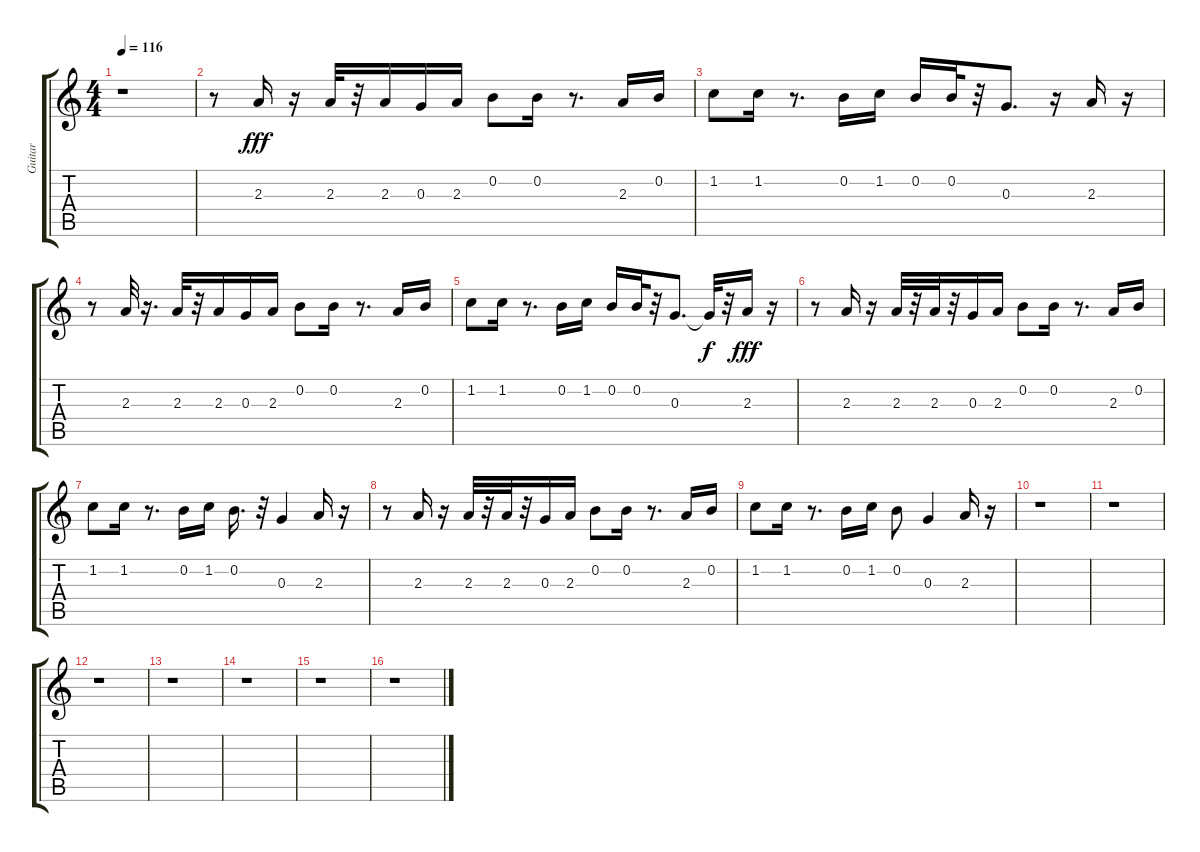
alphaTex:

\track ("Guitar" "Guitar") {instrument electricguitarmuted}
\staff {score tabs}
\tuning (E4 B3 G3 D3 A2 E2) {hide}
\ts (4 4)
\tempo 116
\clef g2
\ks c
r.1{dy fff instrument electricguitarmuted} |
r.8 2.3.16 r.16 2.3.32 r.32 2.3.16 0.3.16 2.3.16 0.2.8 0.2.16 r.8{d} 2.3.16 0.2.16 |
1.2.8 1.2.16 r.8{d} 0.2.16 1.2.16 0.2.16 0.2.32 r.32 0.3.8{d} r.16 2.3.16 r.16 |
r.8 2.3.32 r.16{d} 2.3.32 r.32 2.3.16 0.3.16 2.3.16 0.2.8 0.2.16 r.8{d} 2.3.16 0.2.16 |
1.2.8 1.2.16 r.8{d} 0.2.16 1.2.16 0.2.16 0.2.32 r.32 0.3.8{d} 0.3{t}.32{dy f} r.32 2.3.16{dy fff} r.16 |
r.8 2.3.16 r.16 2.3.32 r.32 2.3.32 r.32 0.3.16 2.3.16 0.2.8 0.2.16 r.8{d} 2.3.16 0.2.16 |
1.2.8 1.2.16 r.8{d} 0.2.16 1.2.16 0.2.16{d} r.32 0.3.4 2.3.16 r.16 |
r.8 2.3.16 r.16 2.3.32 r.32 2.3.32 r.32 0.3.16 2.3.16 0.2.8 0.2.16 r.8{d} 2.3.16 0.2.16 |
1.2.8 1.2.16 r.8{d} 0.2.16 1.2.16 0.2.8 0.3.4 2.3.16 r.16 |
r.1 |
r.1 |
r.1 |
r.1 |
r.1 |
r.1 |
r.1
